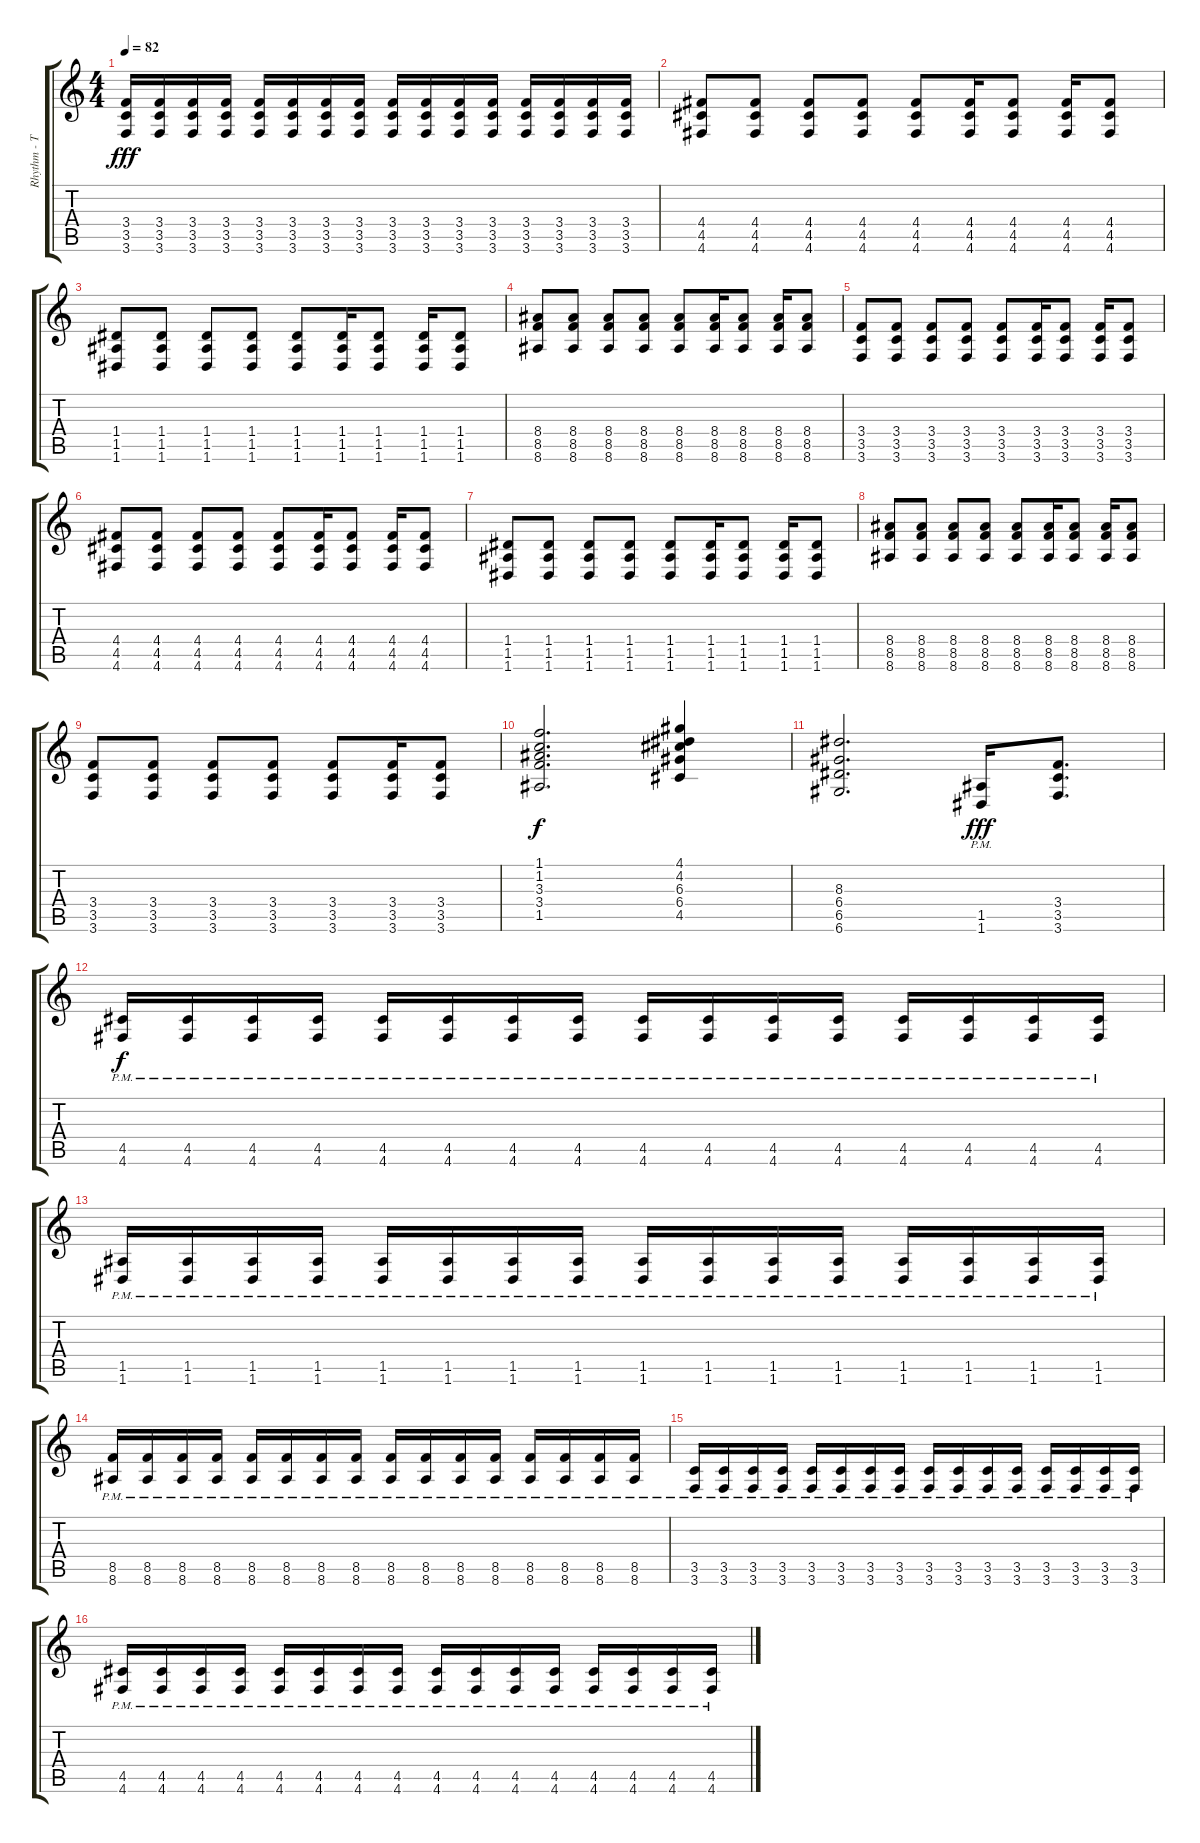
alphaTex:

\track ("Rhythm - Taylor York" "Rhythm - T") {instrument distortionguitar}
\staff {score tabs}
\tuning (E4 B3 G3 D3 A2 D2) {hide}
\ts (4 4)
\tempo 82
\clef g2
\ks c
(3.4 3.5 3.6).16{dy fff volume 13 instrument distortionguitar} (3.4 3.5 3.6).16 (3.4 3.5 3.6).16 (3.4 3.5 3.6).16 (3.4 3.5 3.6).16 (3.4 3.5 3.6).16 (3.4 3.5 3.6).16 (3.4 3.5 3.6).16 (3.4 3.5 3.6).16 (3.4 3.5 3.6).16 (3.4 3.5 3.6).16 (3.4 3.5 3.6).16 (3.4 3.5 3.6).16 (3.4 3.5 3.6).16 (3.4 3.5 3.6).16 (3.4 3.5 3.6).16 |
(4.4 4.5 4.6).8 (4.4 4.5 4.6).8 (4.4 4.5 4.6).8 (4.4 4.5 4.6).8 (4.4 4.5 4.6).8 (4.4 4.5 4.6).16 (4.4 4.5 4.6).8 (4.4 4.5 4.6).16 (4.4 4.5 4.6).8 |
(1.4 1.5 1.6).8 (1.4 1.5 1.6).8 (1.4 1.5 1.6).8 (1.4 1.5 1.6).8 (1.4 1.5 1.6).8 (1.4 1.5 1.6).16 (1.4 1.5 1.6).8 (1.4 1.5 1.6).16 (1.4 1.5 1.6).8 |
(8.4 8.5 8.6).8 (8.4 8.5 8.6).8 (8.4 8.5 8.6).8 (8.4 8.5 8.6).8 (8.4 8.5 8.6).8 (8.4 8.5 8.6).16 (8.4 8.5 8.6).8 (8.4 8.5 8.6).16 (8.4 8.5 8.6).8 |
(3.4 3.5 3.6).8{volume 13 instrument distortionguitar} (3.4 3.5 3.6).8 (3.4 3.5 3.6).8 (3.4 3.5 3.6).8 (3.4 3.5 3.6).8 (3.4 3.5 3.6).16 (3.4 3.5 3.6).8 (3.4 3.5 3.6).16 (3.4 3.5 3.6).8 |
(4.4 4.5 4.6).8 (4.4 4.5 4.6).8 (4.4 4.5 4.6).8 (4.4 4.5 4.6).8 (4.4 4.5 4.6).8 (4.4 4.5 4.6).16 (4.4 4.5 4.6).8 (4.4 4.5 4.6).16 (4.4 4.5 4.6).8 |
(1.4 1.5 1.6).8 (1.4 1.5 1.6).8 (1.4 1.5 1.6).8 (1.4 1.5 1.6).8 (1.4 1.5 1.6).8 (1.4 1.5 1.6).16 (1.4 1.5 1.6).8 (1.4 1.5 1.6).16 (1.4 1.5 1.6).8 |
(8.4 8.5 8.6).8 (8.4 8.5 8.6).8 (8.4 8.5 8.6).8 (8.4 8.5 8.6).8 (8.4 8.5 8.6).8 (8.4 8.5 8.6).16 (8.4 8.5 8.6).8 (8.4 8.5 8.6).16 (8.4 8.5 8.6).8 |
(3.4 3.5 3.6).8{volume 13 instrument distortionguitar} (3.4 3.5 3.6).8 (3.4 3.5 3.6).8 (3.4 3.5 3.6).8 (3.4 3.5 3.6).8 (3.4 3.5 3.6).16 (3.4 3.5 3.6).8 |
(1.1 1.2 3.3 3.4 1.5).2{d dy f volume 7 instrument electricguitarjazz} (4.1 4.2 6.3 6.4 4.5).4 |
(8.3 6.4 6.5 6.6).2{d} (1.5{pm} 1.6{pm}).16{dy fff volume 13 instrument distortionguitar} (3.4 3.5 3.6).8{d} |
(4.5{pm} 4.6{pm}).16{dy f} (4.5{pm} 4.6{pm}).16 (4.5{pm} 4.6{pm}).16 (4.5{pm} 4.6{pm}).16 (4.5{pm} 4.6{pm}).16 (4.5{pm} 4.6{pm}).16 (4.5{pm} 4.6{pm}).16 (4.5{pm} 4.6{pm}).16 (4.5{pm} 4.6{pm}).16 (4.5{pm} 4.6{pm}).16 (4.5{pm} 4.6{pm}).16 (4.5{pm} 4.6{pm}).16 (4.5{pm} 4.6{pm}).16 (4.5{pm} 4.6{pm}).16 (4.5{pm} 4.6{pm}).16 (4.5{pm} 4.6{pm}).16 |
(1.5{pm} 1.6{pm}).16 (1.5{pm} 1.6{pm}).16 (1.5{pm} 1.6{pm}).16 (1.5{pm} 1.6{pm}).16 (1.5{pm} 1.6{pm}).16 (1.5{pm} 1.6{pm}).16 (1.5{pm} 1.6{pm}).16 (1.5{pm} 1.6{pm}).16 (1.5{pm} 1.6{pm}).16 (1.5{pm} 1.6{pm}).16 (1.5{pm} 1.6{pm}).16 (1.5{pm} 1.6{pm}).16 (1.5{pm} 1.6{pm}).16 (1.5{pm} 1.6{pm}).16 (1.5{pm} 1.6{pm}).16 (1.5{pm} 1.6{pm}).16 |
(8.5{pm} 8.6{pm}).16 (8.5{pm} 8.6{pm}).16 (8.5{pm} 8.6{pm}).16 (8.5{pm} 8.6{pm}).16 (8.5{pm} 8.6{pm}).16 (8.5{pm} 8.6{pm}).16 (8.5{pm} 8.6{pm}).16 (8.5{pm} 8.6{pm}).16 (8.5{pm} 8.6{pm}).16 (8.5{pm} 8.6{pm}).16 (8.5{pm} 8.6{pm}).16 (8.5{pm} 8.6{pm}).16 (8.5{pm} 8.6{pm}).16 (8.5{pm} 8.6{pm}).16 (8.5{pm} 8.6{pm}).16 (8.5{pm} 8.6{pm}).16 |
(3.5{pm} 3.6{pm}).16 (3.5{pm} 3.6{pm}).16 (3.5{pm} 3.6{pm}).16 (3.5{pm} 3.6{pm}).16 (3.5{pm} 3.6{pm}).16 (3.5{pm} 3.6{pm}).16 (3.5{pm} 3.6{pm}).16 (3.5{pm} 3.6{pm}).16 (3.5{pm} 3.6{pm}).16 (3.5{pm} 3.6{pm}).16 (3.5{pm} 3.6{pm}).16 (3.5{pm} 3.6{pm}).16 (3.5{pm} 3.6{pm}).16 (3.5{pm} 3.6{pm}).16 (3.5{pm} 3.6{pm}).16 (3.5{pm} 3.6{pm}).16 |
(4.5{pm} 4.6{pm}).16 (4.5{pm} 4.6{pm}).16 (4.5{pm} 4.6{pm}).16 (4.5{pm} 4.6{pm}).16 (4.5{pm} 4.6{pm}).16 (4.5{pm} 4.6{pm}).16 (4.5{pm} 4.6{pm}).16 (4.5{pm} 4.6{pm}).16 (4.5{pm} 4.6{pm}).16 (4.5{pm} 4.6{pm}).16 (4.5{pm} 4.6{pm}).16 (4.5{pm} 4.6{pm}).16 (4.5{pm} 4.6{pm}).16 (4.5{pm} 4.6{pm}).16 (4.5{pm} 4.6{pm}).16 (4.5{pm} 4.6{pm}).16
